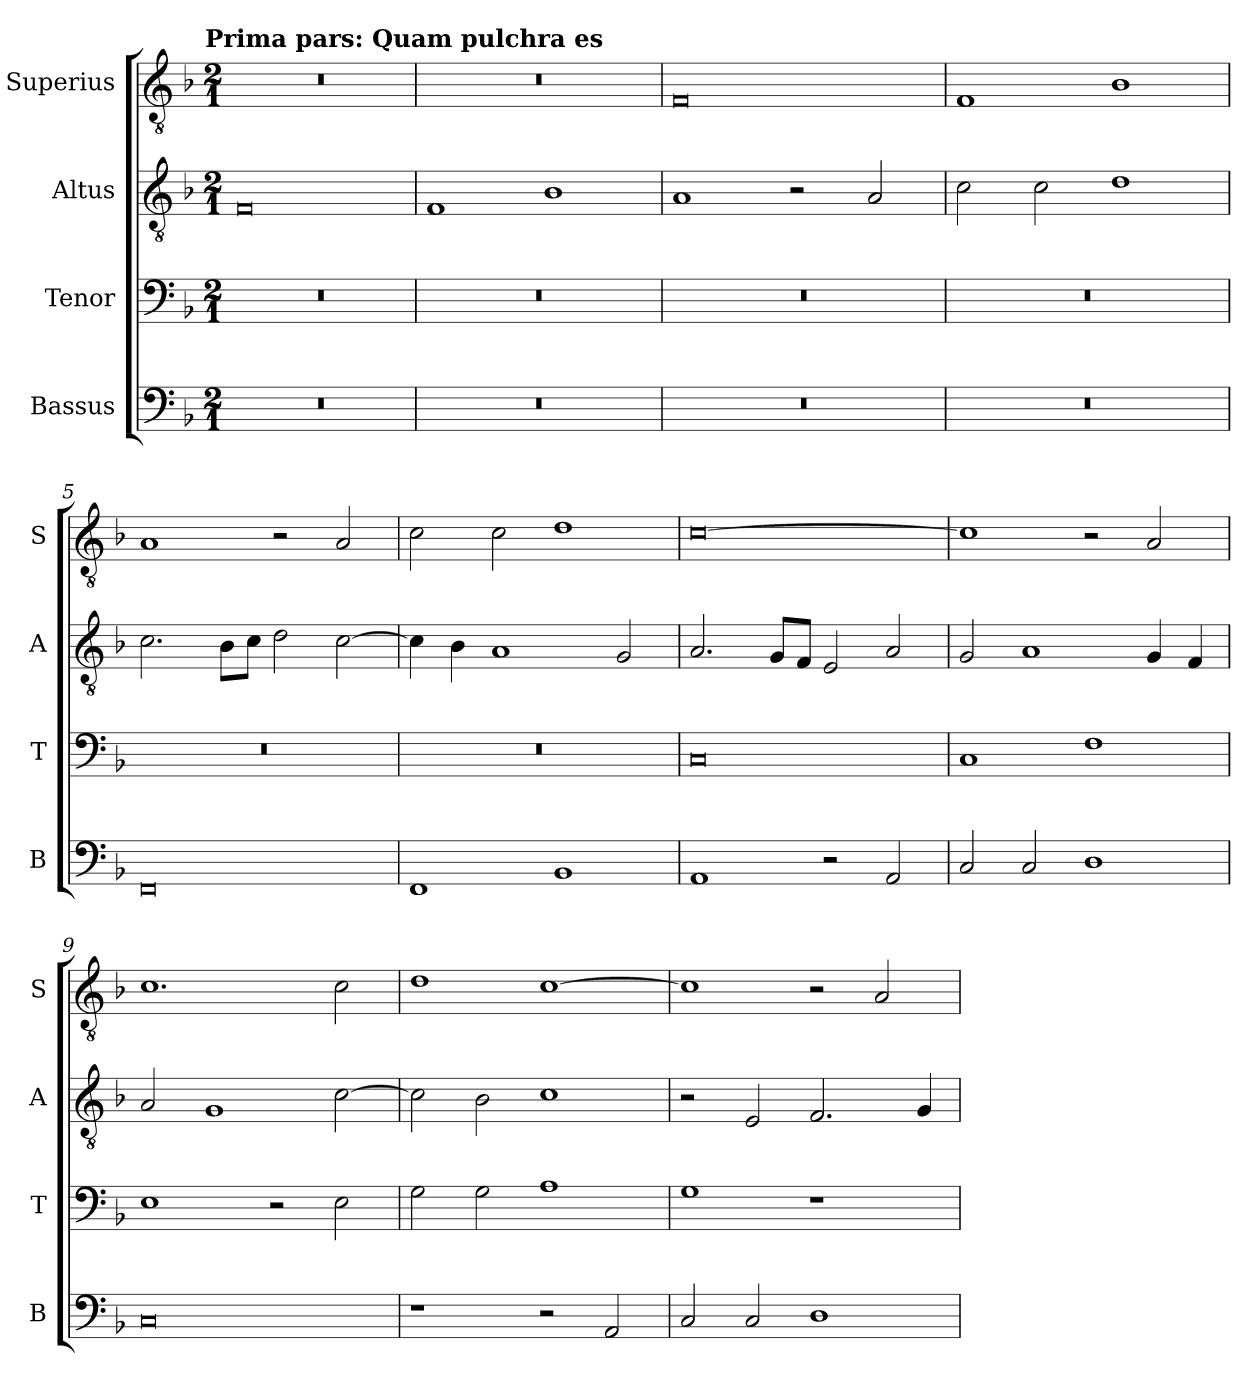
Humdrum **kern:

**kern	**kern	**kern	**kern
*part4	*part3	*part2	*part1
*staff4	*staff3	*staff2	*staff1
*I"Bassus	*I"Tenor	*I"Altus	*I"Superius
*I'B	*I'T	*I'A	*I'S
*clefF4	*clefF4	*clefGv2	*clefGv2
*k[b-]	*k[b-]	*k[b-]	*k[b-]
*F:	*F:	*F:	*F:
!!LO:TX:omd:t=Prima pars&colon; Quam pulchra es
*M2/1	*M2/1	*M2/1	*M2/1
=1	=1	=1	=1
0r	0r	0F	0r
=2	=2	=2	=2
0r	0r	1F	0r
.	.	1B-	.
=3	=3	=3	=3
0r	0r	1A	0F
.	.	2r	.
.	.	2A	.
=4	=4	=4	=4
0r	0r	2c	1F
.	.	2c	.
.	.	1d	1B-
=5	=5	=5	=5
0FF	0r	2.c	1A
.	.	8B-L	.
.	.	8cJ	.
.	.	2d	2r
.	.	[2c	2A
=6	=6	=6	=6
1FF	0r	4c]	2c
.	.	4B-	.
.	.	1A	2c
1BB-	.	.	1d
.	.	2G	.
=7	=7	=7	=7
1AA	0C	2.A	[0c
.	.	8GL	.
.	.	8FJ	.
2r	.	2E	.
2AA	.	2A	.
=8	=8	=8	=8
2C	1C	2G	1c]
2C	.	1A	.
1D	1F	.	2r
.	.	4G	2A
.	.	4F	.
=9	=9	=9	=9
0C	1E	2A	1.c
.	.	1G	.
.	2r	.	.
.	2E	[2c	2c
=10	=10	=10	=10
1r	2G	2c]	1d
.	2G	2B-	.
2r	1A	1c	[1c
2AA	.	.	.
=11	=11	=11	=11
2C	1G	2r	1c]
2C	.	2E	.
1D	1r	2.F	2r
.	.	.	2A
.	.	4G	.
=	=	=	=
*-	*-	*-	*-
